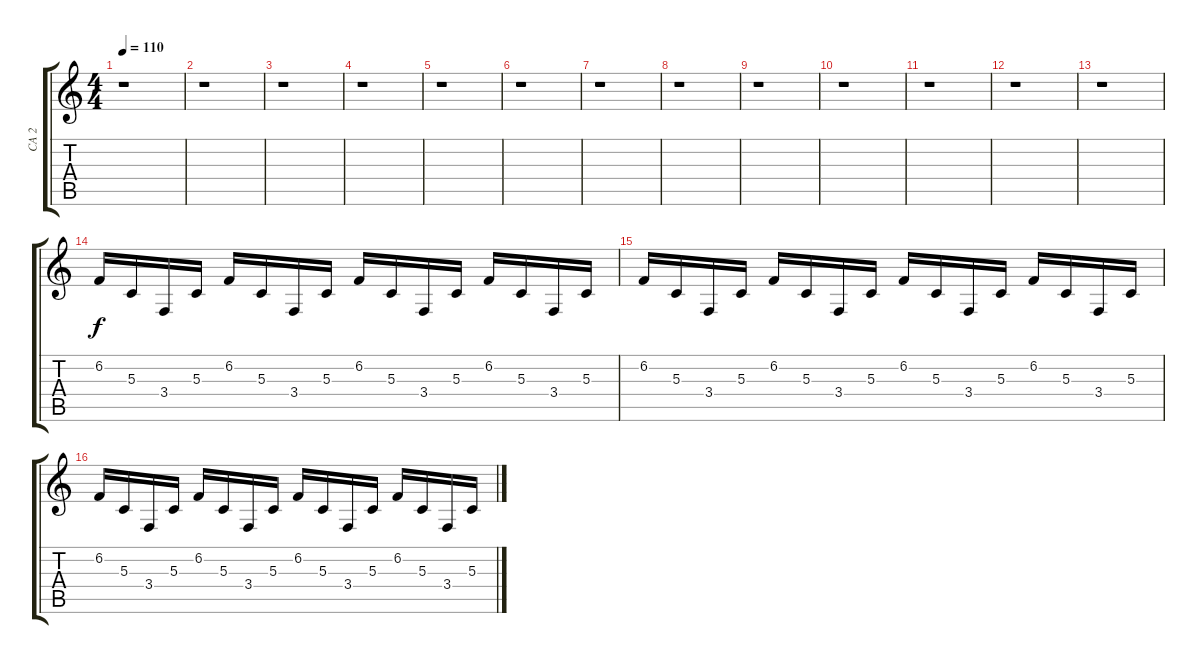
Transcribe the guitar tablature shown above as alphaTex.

\track ("CA 2" "CA 2") {instrument choiraahs}
\staff {score tabs}
\tuning (E4 B3 G3 D3 A2 E2) {hide}
\ts (4 4)
\tempo 110
\clef g2
\ks c
r.1{dy f} |
r.1 |
r.1 |
r.1 |
r.1 |
\section ("" "")
r.1 |
r.1 |
r.1 |
r.1 |
r.1 |
r.1 |
r.1 |
r.1 |
6.2.16{volume 9 instrument glockenspiel} 5.3.16 3.4.16 5.3.16 6.2.16 5.3.16 3.4.16 5.3.16 6.2.16 5.3.16 3.4.16 5.3.16 6.2.16 5.3.16 3.4.16 5.3.16 |
6.2.16 5.3.16 3.4.16 5.3.16 6.2.16 5.3.16 3.4.16 5.3.16 6.2.16 5.3.16 3.4.16 5.3.16 6.2.16 5.3.16 3.4.16 5.3.16 |
6.2.16 5.3.16 3.4.16 5.3.16 6.2.16 5.3.16 3.4.16 5.3.16 6.2.16 5.3.16 3.4.16 5.3.16 6.2.16 5.3.16 3.4.16 5.3.16
